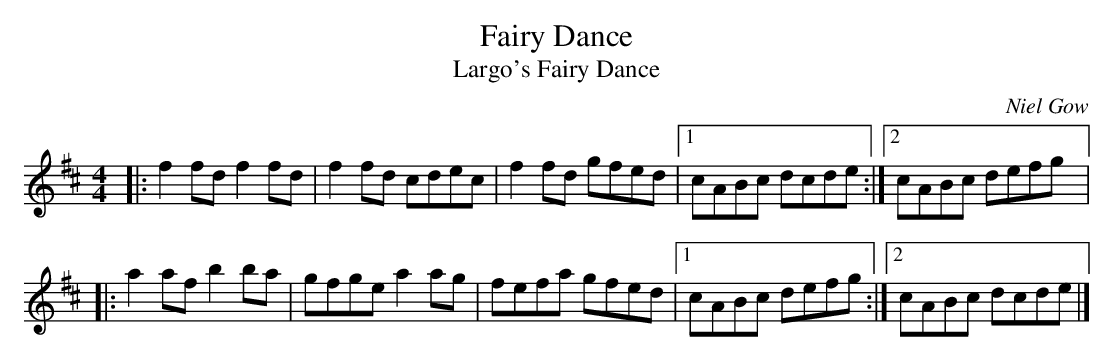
X:1
T:Fairy Dance
T:Largo's Fairy Dance
C:Niel Gow
M:4/4
L:1/8
K:D
|: f2fd f2fd | f2fd cdec | f2fd gfed |1 cABc dcde :|2 cABc defg |:
a2af b2ba | gfge a2ag | fefa gfed |1 cABc defg :|2 cABc dcde |]
